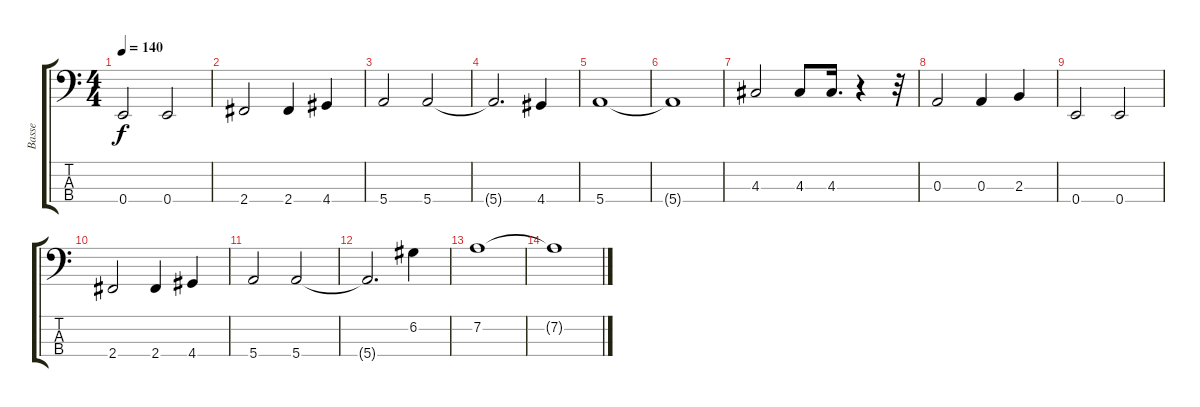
\track ("Basse" "Basse") {instrument electricbassfinger}
\staff {score tabs}
\tuning (G2 D2 A1 E1) {hide}
\ts (4 4)
\tempo 140
\clef f4
\ks c
0.4.2{dy f} 0.4.2 |
2.4.2 2.4.4 4.4.4 |
5.4.2 5.4.2 |
5.4{t}.2{d} 4.4.4 |
5.4.1 |
5.4{t}.1 |
4.3.2 4.3.8 4.3.16{d} r.4 r.32 |
0.3.2 0.3.4 2.3.4 |
0.4.2 0.4.2 |
2.4.2 2.4.4 4.4.4 |
5.4.2 5.4.2 |
5.4{t}.2{d} 6.2.4 |
7.2.1 |
7.2{t}.1
